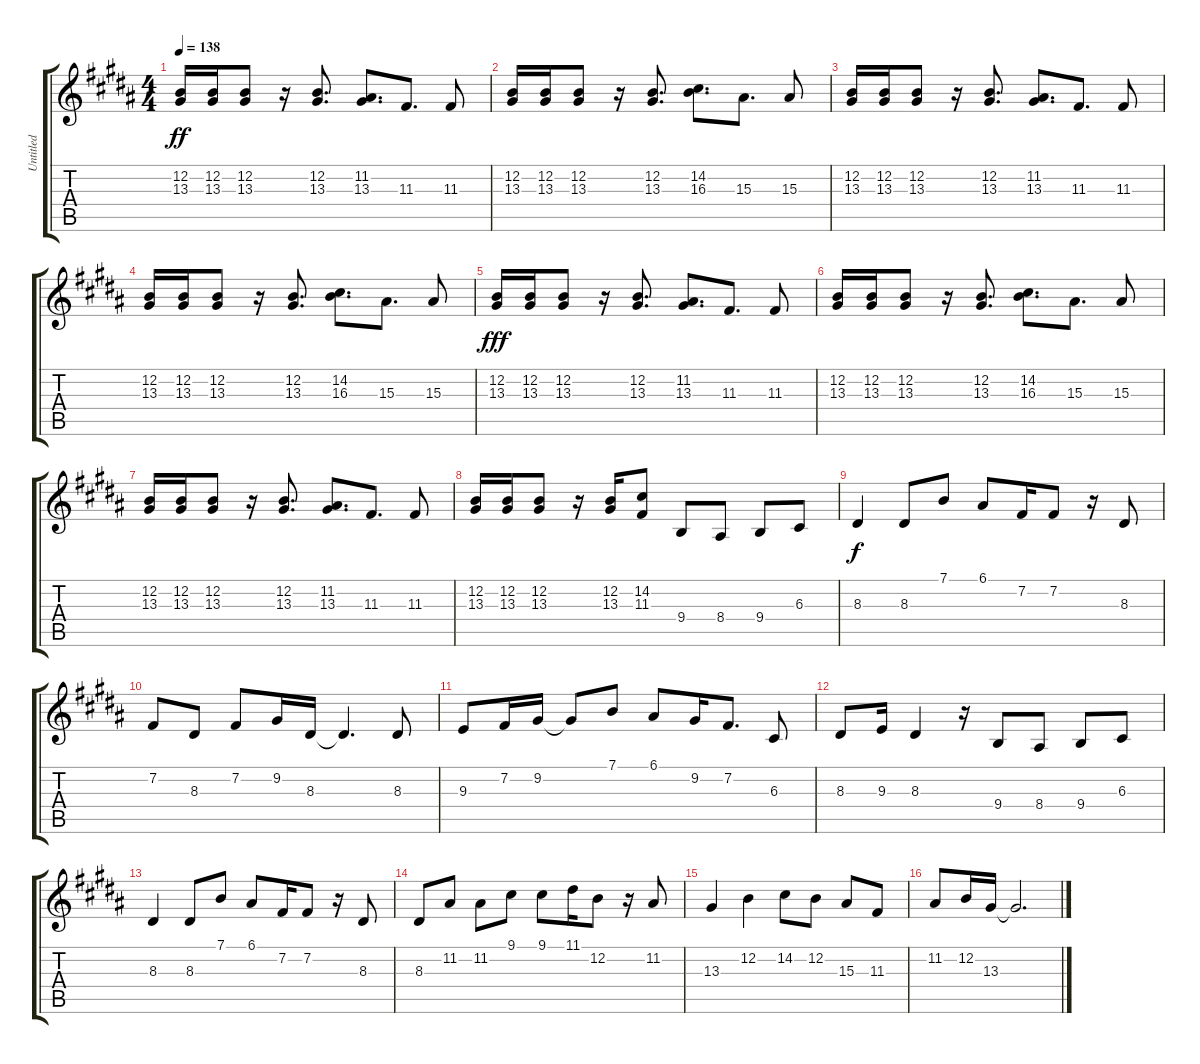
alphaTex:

\track ("Untitled" "Untitled") {instrument acousticgrandpiano}
\staff {score tabs}
\tuning (E4 B3 G3 D3 A2 E2) {hide}
\ts (4 4)
\tempo 138
\clef g2
\ks b
(12.2 13.3).16{dy ff instrument acousticgrandpiano} (12.2 13.3).16 (12.2 13.3).8 r.16 (12.2 13.3).8{d} (11.2 13.3).8{d} 11.3.8{d} 11.3.8 |
\ks g#minor
(12.2 13.3).16 (12.2 13.3).16 (12.2 13.3).8 r.16 (12.2 13.3).8{d} (14.2 16.3).8{d} 15.3.8{d} 15.3.8 |
(12.2 13.3).16 (12.2 13.3).16 (12.2 13.3).8 r.16 (12.2 13.3).8{d} (11.2 13.3).8{d} 11.3.8{d} 11.3.8 |
(12.2 13.3).16 (12.2 13.3).16 (12.2 13.3).8 r.16 (12.2 13.3).8{d} (14.2 16.3).8{d} 15.3.8{d} 15.3.8 |
\ks b
(12.2 13.3).16{dy fff} (12.2 13.3).16 (12.2 13.3).8 r.16 (12.2 13.3).8{d} (11.2 13.3).8{d} 11.3.8{d} 11.3.8 |
\ks g#minor
(12.2 13.3).16 (12.2 13.3).16 (12.2 13.3).8 r.16 (12.2 13.3).8{d} (14.2 16.3).8{d} 15.3.8{d} 15.3.8 |
(12.2 13.3).16 (12.2 13.3).16 (12.2 13.3).8 r.16 (12.2 13.3).8{d} (11.2 13.3).8{d} 11.3.8{d} 11.3.8 |
(12.2 13.3).16 (12.2 13.3).16 (12.2 13.3).8 r.16 (12.2 13.3).16 (14.2 11.3).8 9.4.8 8.4.8 9.4.8 6.3.8 |
\ks b
8.3.4{dy f} 8.3.8 7.1.8 6.1.8 7.2.16 7.2.8 r.16 8.3.8 |
\ks g#minor
7.2.8 8.3.8 7.2.8 9.2.16 8.3.16 8.3{t}.4{d} 8.3.8 |
9.3.8 7.2.16 9.2.16 9.2{t}.8 7.1.8 6.1.8 9.2.16 7.2.8{d} 6.3.8 |
8.3.8 9.3.16 8.3.4 r.16 9.4.8 8.4.8 9.4.8 6.3.8 |
\ks b
8.3.4 8.3.8 7.1.8 6.1.8 7.2.16 7.2.8 r.16 8.3.8 |
\ks g#minor
8.3.8 11.2.8 11.2.8 9.1.8 9.1.8 11.1.16 12.2.8 r.16 11.2.8 |
13.3.4 12.2.4 14.2.8 12.2.8 15.3.8 11.3.8 |
11.2.8 12.2.16 13.3.16 13.3{t}.2{d}
